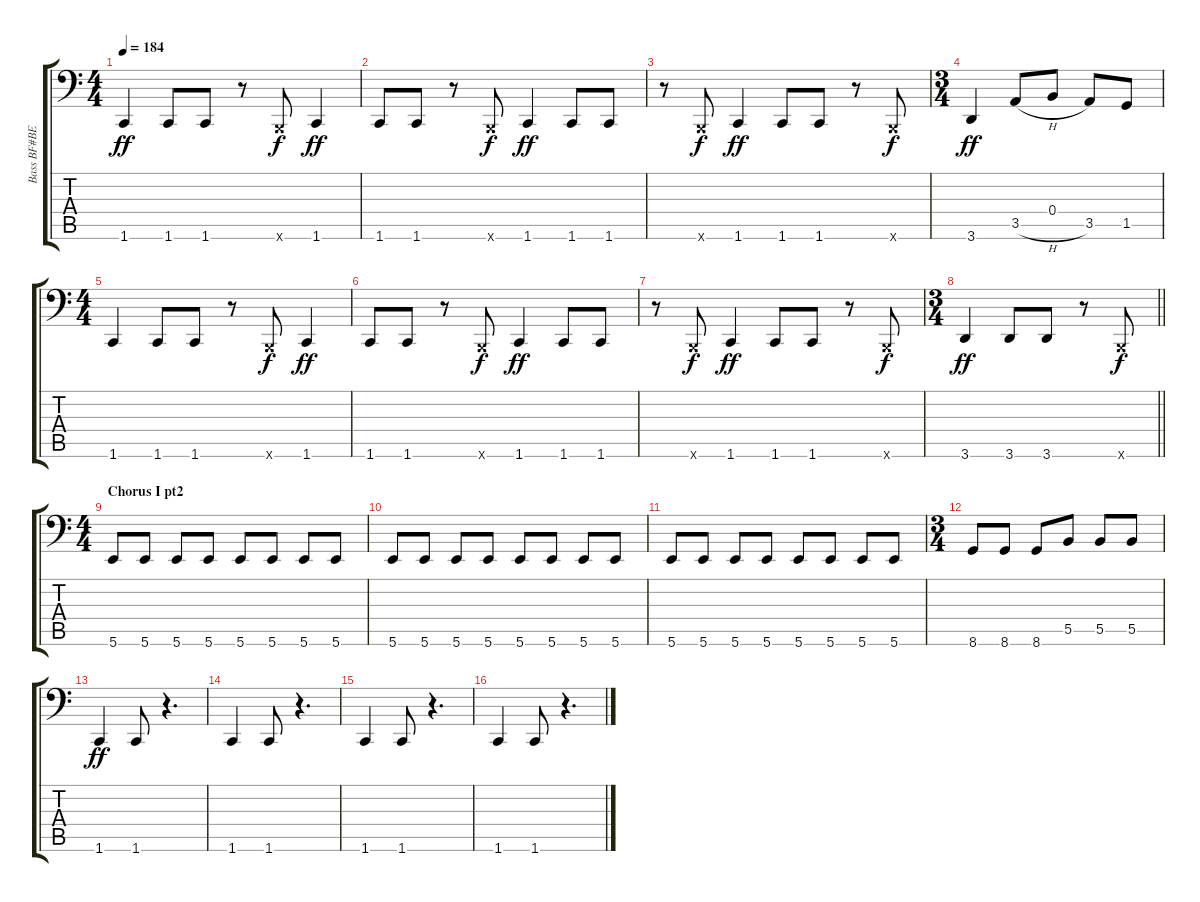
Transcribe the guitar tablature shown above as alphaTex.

\track ("Bass BF#BEGC" "Bass BF#BE") {instrument electricbassfinger}
\staff {score tabs}
\tuning (C3 G2 E2 B1 Gb1 B0) {hide}
\ts (4 4)
\tempo 184
\clef f4
\ks c
1.6.4{dy ff} 1.6.8 1.6.8 r.8 0.6{x}.8{dy f} 1.6.4{dy ff} |
1.6.8 1.6.8 r.8 0.6{x}.8{dy f} 1.6.4{dy ff} 1.6.8 1.6.8 |
r.8 0.6{x}.8{dy f} 1.6.4{dy ff} 1.6.8 1.6.8 r.8 0.6{x}.8{dy f} |
\ts (3 4)
3.6.4{dy ff} 3.5{h}.8 0.4.8 3.5.8 1.5.8 |
\ts (4 4)
1.6.4 1.6.8 1.6.8 r.8 0.6{x}.8{dy f} 1.6.4{dy ff} |
1.6.8 1.6.8 r.8 0.6{x}.8{dy f} 1.6.4{dy ff} 1.6.8 1.6.8 |
r.8 0.6{x}.8{dy f} 1.6.4{dy ff} 1.6.8 1.6.8 r.8 0.6{x}.8{dy f} |
\ts (3 4)
\barLineRight lightlight
3.6.4{dy ff} 3.6.8 3.6.8 r.8 0.6{x}.8{dy f} |
\ts (4 4)
\section ("" "Chorus I pt2")
5.6.8 5.6.8 5.6.8 5.6.8 5.6.8 5.6.8 5.6.8 5.6.8 |
5.6.8 5.6.8 5.6.8 5.6.8 5.6.8 5.6.8 5.6.8 5.6.8 |
5.6.8 5.6.8 5.6.8 5.6.8 5.6.8 5.6.8 5.6.8 5.6.8 |
\ts (3 4)
8.6.8 8.6.8 8.6.8 5.5.8 5.5.8 5.5.8 |
1.6.4{dy ff} 1.6.8 r.4{d} |
1.6.4 1.6.8 r.4{d} |
1.6.4 1.6.8 r.4{d} |
1.6.4 1.6.8 r.4{d}
